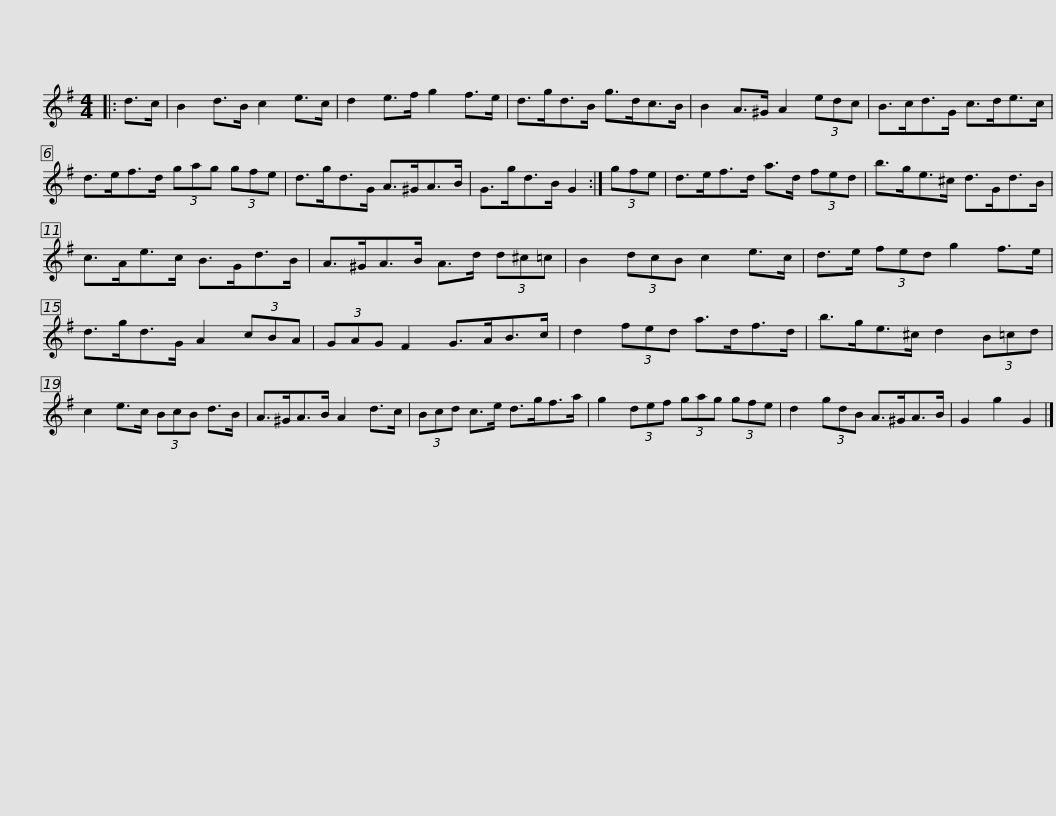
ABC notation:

X:1
L:1/8
M:4/4
I:linebreak $
K:G
V:1 treble
V:1
|: d>c | B2 d>B c2 e>c | d2 e>f g2 f>e | d>gd>B g>dc>B | B2 A>^G A2 (3edc |$ %5
 B>cd>G c>de>c | d>ef>d (3gag (3gfe | d>gd>G A>^GA>B | G>gd>B G2 :| (3gfe |$ %10
 d>ef>d a>d (3fed | b>ge>^c d>Gd>B | c>Ae>c B>Gd>B | A>^GA>B A>d (3d^c=c |$ B2 (3dcB c2 e>c | %15
 d>e (3fed g2 f>e | d>gd>G A2 (3cBA | (3GAG F2 G>AB>c | d2 (3fed a>df>d |$ b>ge>^c d2 (3B=cd | %20
 c2 e>c (3BcB d>B | A>^GA>B A2 d>c | (3Bcd c>e d>gf>a |$ g2 (3def (3gag (3gfe | d2 (3gdB A>^GA>B | %25
 G2 g2 G2 |] %26
